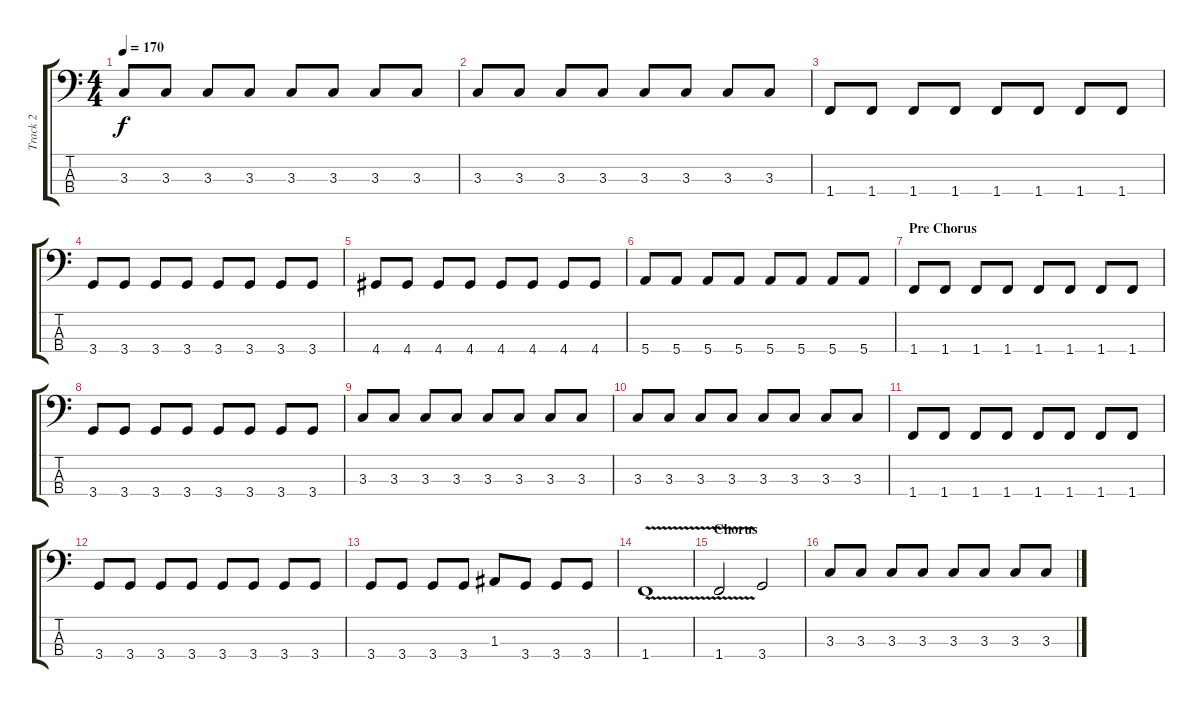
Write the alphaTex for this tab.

\track ("Track 2" "Track 2") {instrument electricbasspick}
\staff {score tabs}
\tuning (G2 D2 A1 E1) {hide}
\ts (4 4)
\tempo 170
\clef f4
\ks c
3.3.8{dy f} 3.3.8 3.3.8 3.3.8 3.3.8 3.3.8 3.3.8 3.3.8 |
3.3.8 3.3.8 3.3.8 3.3.8 3.3.8 3.3.8 3.3.8 3.3.8 |
1.4.8 1.4.8 1.4.8 1.4.8 1.4.8 1.4.8 1.4.8 1.4.8 |
3.4.8 3.4.8 3.4.8 3.4.8 3.4.8 3.4.8 3.4.8 3.4.8 |
4.4.8 4.4.8 4.4.8 4.4.8 4.4.8 4.4.8 4.4.8 4.4.8 |
5.4.8 5.4.8 5.4.8 5.4.8 5.4.8 5.4.8 5.4.8 5.4.8 |
\section ("" "Pre Chorus")
1.4.8 1.4.8 1.4.8 1.4.8 1.4.8 1.4.8 1.4.8 1.4.8 |
3.4.8 3.4.8 3.4.8 3.4.8 3.4.8 3.4.8 3.4.8 3.4.8 |
3.3.8 3.3.8 3.3.8 3.3.8 3.3.8 3.3.8 3.3.8 3.3.8 |
3.3.8 3.3.8 3.3.8 3.3.8 3.3.8 3.3.8 3.3.8 3.3.8 |
1.4.8 1.4.8 1.4.8 1.4.8 1.4.8 1.4.8 1.4.8 1.4.8 |
3.4.8 3.4.8 3.4.8 3.4.8 3.4.8 3.4.8 3.4.8 3.4.8 |
3.4.8 3.4.8 3.4.8 3.4.8 1.3.8 3.4.8 3.4.8 3.4.8 |
1.4{v}.1 |
\section ("" "Chorus")
1.4{v}.2 3.4.2 |
3.3.8 3.3.8 3.3.8 3.3.8 3.3.8 3.3.8 3.3.8 3.3.8
